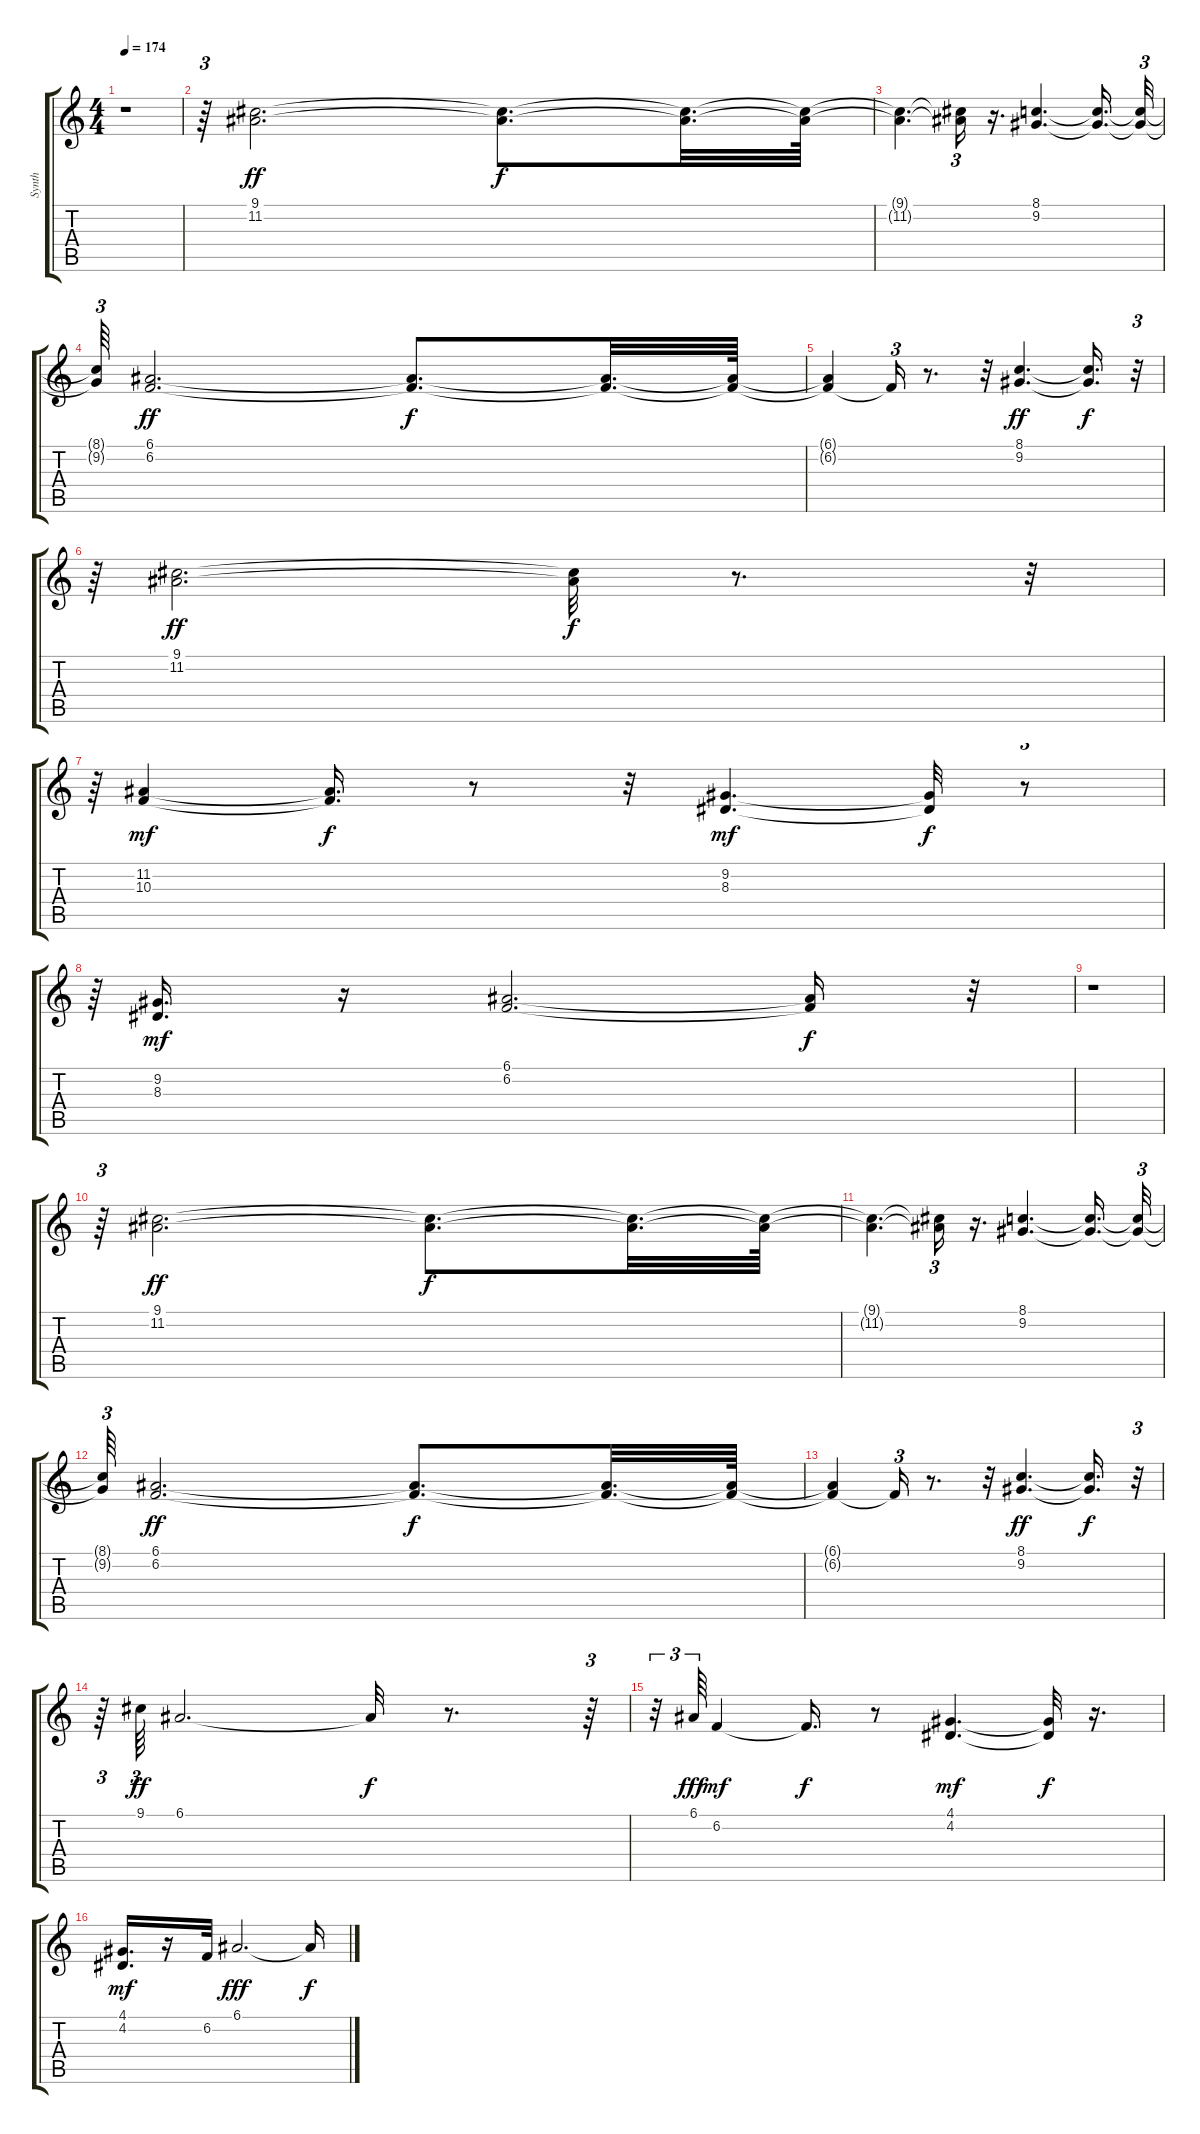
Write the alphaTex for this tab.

\track ("Synth" "Synth") {instrument synthvoice}
\staff {score tabs}
\tuning (E4 B3 G3 D3 A2 E2) {hide}
\ts (4 4)
\tempo 174
\clef g2
\ks c
r.1{dy f} |
r.64{tu (3 2)} (9.1 11.2).2{d dy ff} (9.1{t} 11.2{t}).8{d dy f} (9.1{t} 11.2{t}).32{d} (9.1{t} 11.2{t}).64 |
(9.1{t} 11.2{t}).4{d} (9.1{t} 11.2{t}).16{tu (3 2)} r.16{d} (8.1 9.2).4{d} (8.1{t} 9.2{t}).16{d} (8.1{t} 9.2{t}).32{tu (3 2)} |
(8.1{t} 9.2{t}).64{tu (3 2)} (6.1 6.2).2{d dy ff} (6.1{t} 6.2{t}).8{d dy f} (6.1{t} 6.2{t}).32{d} (6.1{t} 6.2{t}).64 |
(6.1{t} 6.2{t}).4 6.2{t}.16{tu (3 2)} r.8{d} r.32 (8.1 9.2).4{d dy ff} (8.1{t} 9.2{t}).16{d dy f} r.32{tu (3 2)} |
r.64{tu (3 2)} (9.1 11.2).2{d dy ff} (9.1{t} 11.2{t}).32{dy f} r.8{d} r.32{tu (3 2)} |
r.64{tu (3 2)} (11.2 10.3).4{dy mf} (11.2{t} 10.3{t}).16{d dy f} r.8 r.32 (9.2 8.3).4{d dy mf} (9.2{t} 8.3{t}).32{dy f} r.8{tu (3 2)} |
r.64{tu (3 2)} (9.2 8.3).16{d dy mf} r.16 (6.1 6.2).2{d} (6.1{t} 6.2{t}).16{dy f} r.32{tu (3 2)} |
r.1 |
r.64{tu (3 2)} (9.1 11.2).2{d dy ff} (9.1{t} 11.2{t}).8{d dy f} (9.1{t} 11.2{t}).32{d} (9.1{t} 11.2{t}).64 |
(9.1{t} 11.2{t}).4{d} (9.1{t} 11.2{t}).16{tu (3 2)} r.16{d} (8.1 9.2).4{d} (8.1{t} 9.2{t}).16{d} (8.1{t} 9.2{t}).32{tu (3 2)} |
(8.1{t} 9.2{t}).64{tu (3 2)} (6.1 6.2).2{d dy ff} (6.1{t} 6.2{t}).8{d dy f} (6.1{t} 6.2{t}).32{d} (6.1{t} 6.2{t}).64 |
(6.1{t} 6.2{t}).4 6.2{t}.16{tu (3 2)} r.8{d} r.32 (8.1 9.2).4{d dy ff} (8.1{t} 9.2{t}).16{d dy f} r.32{tu (3 2)} |
r.64{tu (3 2)} 9.1.64{tu (3 2) dy ff} 6.1.2{d} 6.1{t}.32{dy f} r.8{d} r.64{tu (3 2)} |
r.32{tu (3 2)} 6.1.64{tu (3 2) dy fff} 6.2.4{dy mf} 6.2{t}.16{d dy f} r.8 (4.1 4.2).4{d dy mf} (4.1{t} 4.2{t}).32{dy f} r.16{d} |
(4.1 4.2).16{d dy mf} r.16 6.2.32 6.1.2{d dy fff} 6.1{t}.16{dy f}
